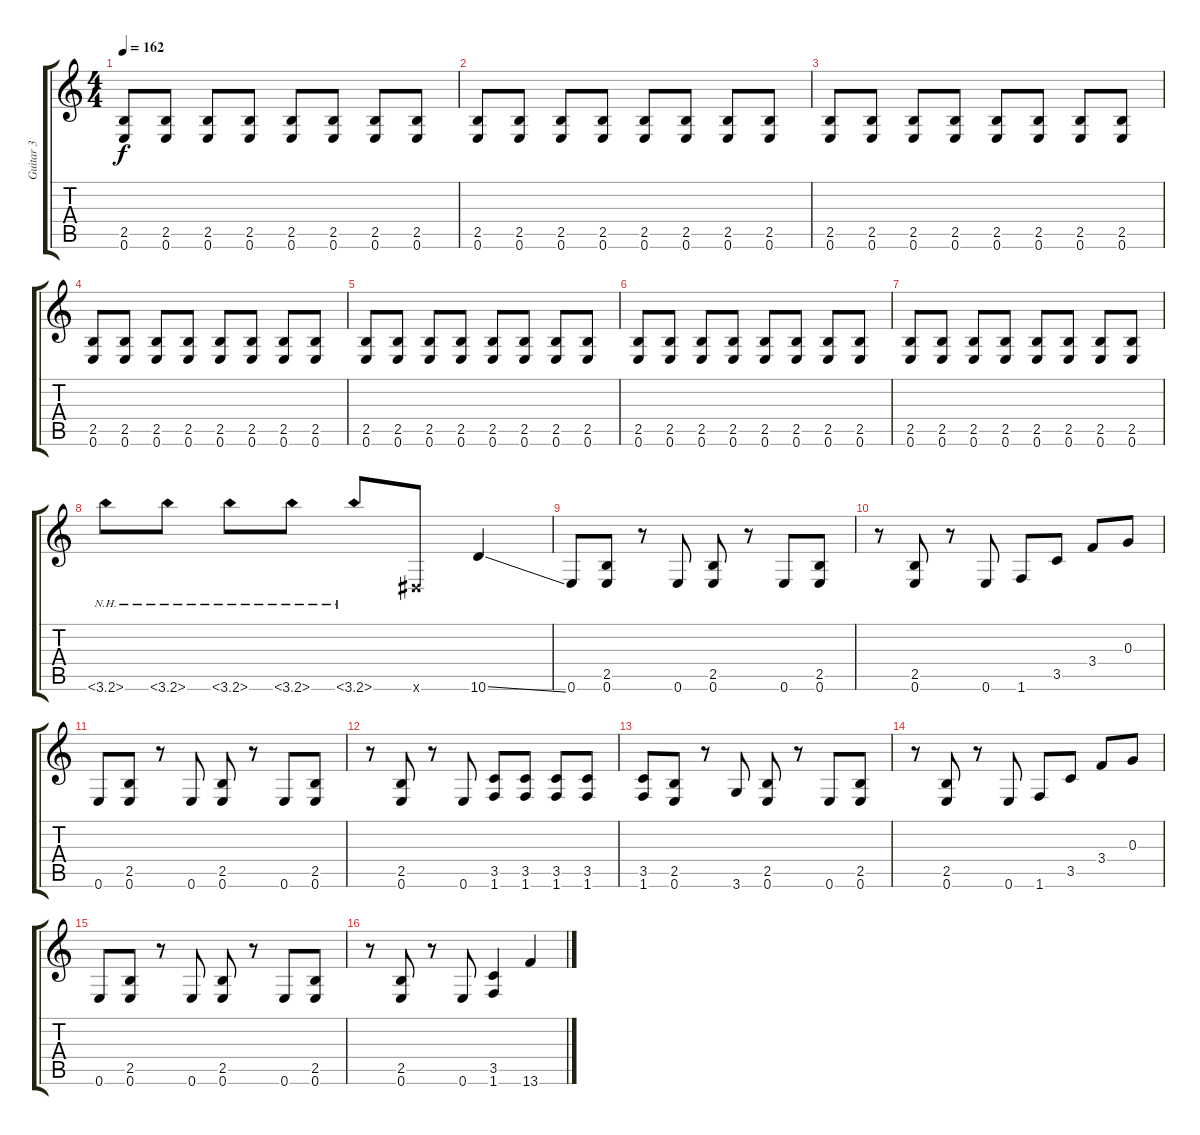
\track ("Guitar 3" "Guitar 3") {instrument distortionguitar}
\staff {score tabs}
\tuning (E4 B3 G3 D3 A2 E2) {hide}
\ts (4 4)
\tempo 162
\clef g2
\ks c
(2.5 0.6).8{dy f} (2.5 0.6).8 (2.5 0.6).8 (2.5 0.6).8 (2.5 0.6).8 (2.5 0.6).8 (2.5 0.6).8 (2.5 0.6).8 |
(2.5 0.6).8 (2.5 0.6).8 (2.5 0.6).8 (2.5 0.6).8 (2.5 0.6).8 (2.5 0.6).8 (2.5 0.6).8 (2.5 0.6).8 |
(2.5 0.6).8 (2.5 0.6).8 (2.5 0.6).8 (2.5 0.6).8 (2.5 0.6).8 (2.5 0.6).8 (2.5 0.6).8 (2.5 0.6).8 |
(2.5 0.6).8 (2.5 0.6).8 (2.5 0.6).8 (2.5 0.6).8 (2.5 0.6).8 (2.5 0.6).8 (2.5 0.6).8 (2.5 0.6).8 |
(2.5 0.6).8 (2.5 0.6).8 (2.5 0.6).8 (2.5 0.6).8 (2.5 0.6).8 (2.5 0.6).8 (2.5 0.6).8 (2.5 0.6).8 |
(2.5 0.6).8 (2.5 0.6).8 (2.5 0.6).8 (2.5 0.6).8 (2.5 0.6).8 (2.5 0.6).8 (2.5 0.6).8 (2.5 0.6).8 |
(2.5 0.6).8 (2.5 0.6).8 (2.5 0.6).8 (2.5 0.6).8 (2.5 0.6).8 (2.5 0.6).8 (2.5 0.6).8 (2.5 0.6).8 |
3.6{nh}.8 3.6{nh}.8 3.6{nh}.8 3.6{nh}.8 3.6{nh}.8 -1.6{x}.8 10.6{ss}.4 |
0.6.8 (2.5 0.6).8 r.8 0.6.8 (2.5 0.6).8 r.8 0.6.8 (2.5 0.6).8 |
r.8 (2.5 0.6).8 r.8 0.6.8 1.6.8 3.5.8 3.4.8 0.3.8 |
0.6.8 (2.5 0.6).8 r.8 0.6.8 (2.5 0.6).8 r.8 0.6.8 (2.5 0.6).8 |
r.8 (2.5 0.6).8 r.8 0.6.8 (3.5 1.6).8 (3.5 1.6).8 (3.5 1.6).8 (3.5 1.6).8 |
(3.5 1.6).8 (2.5 0.6).8 r.8 3.6.8 (2.5 0.6).8 r.8 0.6.8 (2.5 0.6).8 |
r.8 (2.5 0.6).8 r.8 0.6.8 1.6.8 3.5.8 3.4.8 0.3.8 |
0.6.8 (2.5 0.6).8 r.8 0.6.8 (2.5 0.6).8 r.8 0.6.8 (2.5 0.6).8 |
r.8 (2.5 0.6).8 r.8 0.6.8 (3.5 1.6).4 13.6{ss}.4
